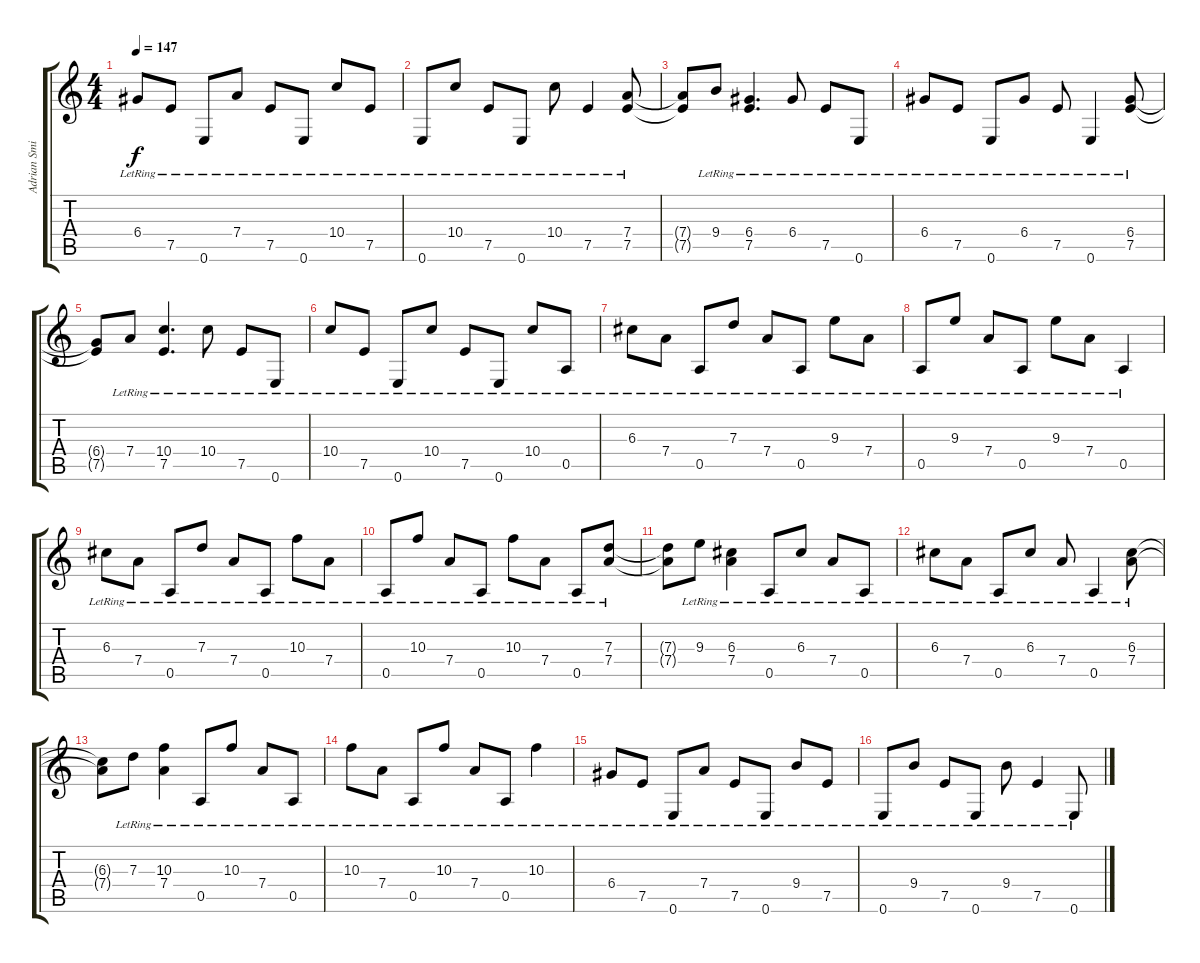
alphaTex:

\track ("Adrian Smith" "Adrian Smi") {instrument overdrivenguitar}
\staff {score tabs}
\tuning (E4 B3 G3 D3 A2 E2) {hide}
\ts (4 4)
\tempo 147
\clef g2
\ks c
6.4{lr}.8{dy f} 7.5{lr}.8 0.6{lr}.8 7.4{lr}.8 7.5{lr}.8 0.6{lr}.8 10.4{lr}.8 7.5{lr}.8 |
0.6{lr}.8 10.4{lr}.8 7.5{lr}.8 0.6{lr}.8 10.4{lr}.8 7.5{lr}.4 (7.4{lr} 7.5{lr}).8 |
(7.4{t} 7.5{t}).8 9.4{lr}.8 (6.4{lr} 7.5{lr}).4{d} 6.4{lr}.8 7.5{lr}.8 0.6{lr}.8 |
6.4{lr}.8 7.5{lr}.8 0.6{lr}.8 6.4{lr}.8 7.5{lr}.8 0.6{lr}.4 (6.4{lr} 7.5{lr}).8 |
(6.4{t} 7.5{t}).8 7.4{lr}.8 (10.4{lr} 7.5{lr}).4{d} 10.4{lr}.8 7.5{lr}.8 0.6{lr}.8 |
10.4{lr}.8 7.5{lr}.8 0.6{lr}.8 10.4{lr}.8 7.5{lr}.8 0.6{lr}.8 10.4{lr}.8 0.5{lr}.8 |
6.3{lr}.8 7.4{lr}.8 0.5{lr}.8 7.3{lr}.8 7.4{lr}.8 0.5{lr}.8 9.3{lr}.8 7.4{lr}.8 |
0.5{lr}.8 9.3{lr}.8 7.4{lr}.8 0.5{lr}.8 9.3{lr}.8 7.4{lr}.8 0.5{lr}.4 |
6.3{lr}.8 7.4{lr}.8 0.5{lr}.8 7.3{lr}.8 7.4{lr}.8 0.5{lr}.8 10.3{lr}.8 7.4{lr}.8 |
0.5{lr}.8 10.3{lr}.8 7.4{lr}.8 0.5{lr}.8 10.3{lr}.8 7.4{lr}.8 0.5{lr}.8 (7.3{lr} 7.4{lr}).8 |
(7.3{t} 7.4{t}).8 9.3{lr}.8 (6.3{lr} 7.4{lr}).4 0.5{lr}.8 6.3{lr}.8 7.4{lr}.8 0.5{lr}.8 |
6.3{lr}.8 7.4{lr}.8 0.5{lr}.8 6.3{lr}.8 7.4{lr}.8 0.5{lr}.4 (6.3{lr} 7.4{lr}).8 |
(6.3{t} 7.4{t}).8 7.3{lr}.8 (10.3{lr} 7.4{lr}).4 0.5{lr}.8 10.3{lr}.8 7.4{lr}.8 0.5{lr}.8 |
10.3{lr}.8 7.4{lr}.8 0.5{lr}.8 10.3{lr}.8 7.4{lr}.8 0.5{lr}.8 10.3{lr}.4 |
6.4{lr}.8 7.5{lr}.8 0.6{lr}.8 7.4{lr}.8 7.5{lr}.8 0.6{lr}.8 9.4{lr}.8 7.5{lr}.8 |
0.6{lr}.8 9.4{lr}.8 7.5{lr}.8 0.6{lr}.8 9.4{lr}.8 7.5{lr}.4 0.6{lr}.8
